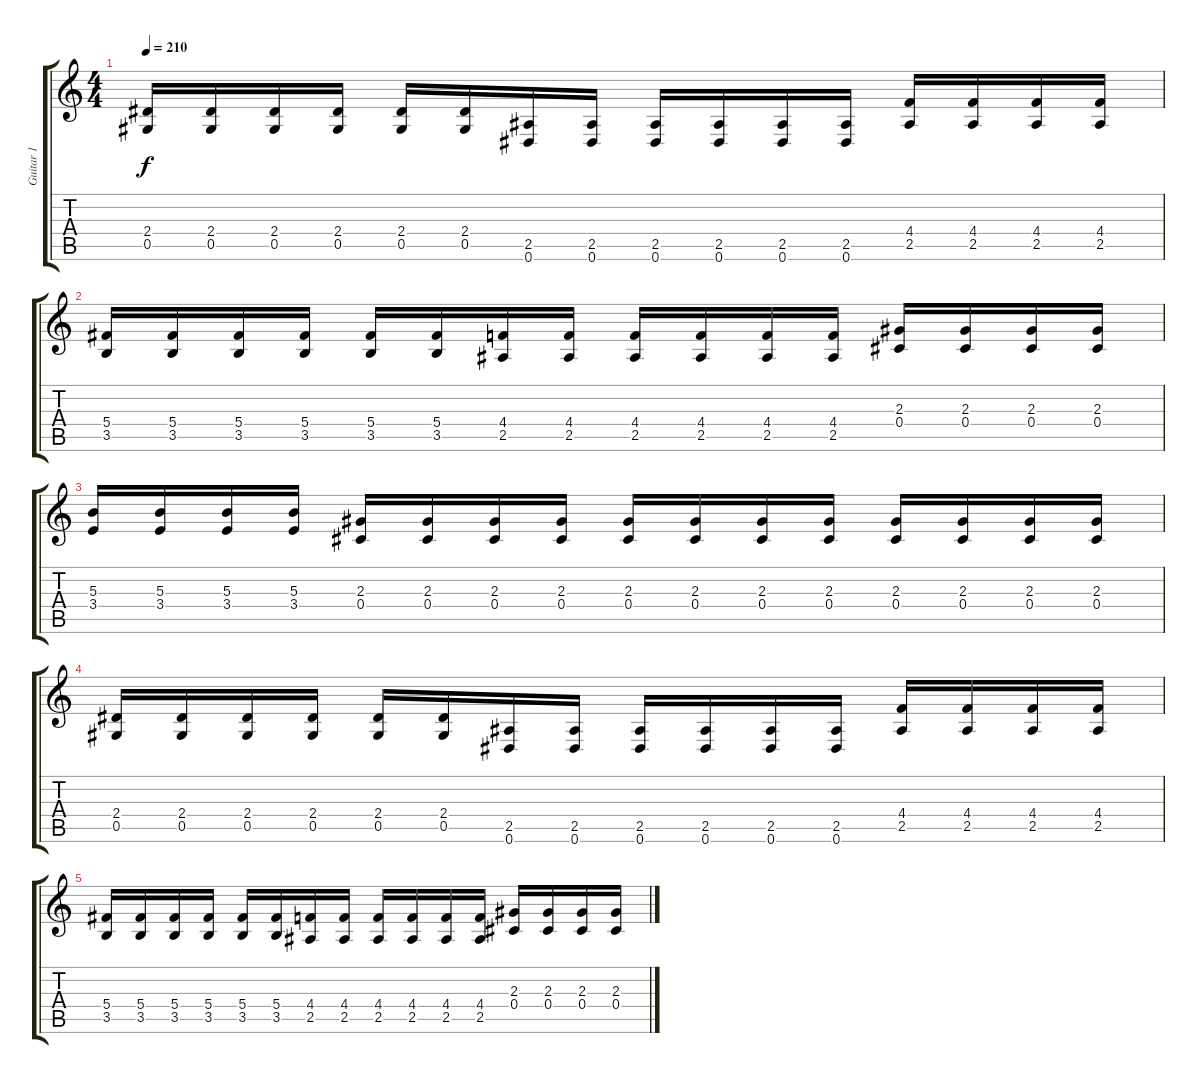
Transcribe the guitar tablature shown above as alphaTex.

\track ("Guitar 1" "Guitar 1") {instrument distortionguitar}
\staff {score tabs}
\tuning (Eb4 Bb3 Gb3 Db3 Ab2 Eb2) {hide}
\ts (4 4)
\tempo 210
\clef g2
\ks c
(2.4 0.5).16{dy f} (2.4 0.5).16 (2.4 0.5).16 (2.4 0.5).16 (2.4 0.5).16 (2.4 0.5).16 (2.5 0.6).16 (2.5 0.6).16 (2.5 0.6).16 (2.5 0.6).16 (2.5 0.6).16 (2.5 0.6).16 (4.4 2.5).16 (4.4 2.5).16 (4.4 2.5).16 (4.4 2.5).16 |
(5.4 3.5).16 (5.4 3.5).16 (5.4 3.5).16 (5.4 3.5).16 (5.4 3.5).16 (5.4 3.5).16 (4.4 2.5).16 (4.4 2.5).16 (4.4 2.5).16 (4.4 2.5).16 (4.4 2.5).16 (4.4 2.5).16 (2.3 0.4).16 (2.3 0.4).16 (2.3 0.4).16 (2.3 0.4).16 |
(5.3 3.4).16 (5.3 3.4).16 (5.3 3.4).16 (5.3 3.4).16 (2.3 0.4).16 (2.3 0.4).16 (2.3 0.4).16 (2.3 0.4).16 (2.3 0.4).16 (2.3 0.4).16 (2.3 0.4).16 (2.3 0.4).16 (2.3 0.4).16 (2.3 0.4).16 (2.3 0.4).16 (2.3 0.4).16 |
(2.4 0.5).16 (2.4 0.5).16 (2.4 0.5).16 (2.4 0.5).16 (2.4 0.5).16 (2.4 0.5).16 (2.5 0.6).16 (2.5 0.6).16 (2.5 0.6).16 (2.5 0.6).16 (2.5 0.6).16 (2.5 0.6).16 (4.4 2.5).16 (4.4 2.5).16 (4.4 2.5).16 (4.4 2.5).16 |
(5.4 3.5).16 (5.4 3.5).16 (5.4 3.5).16 (5.4 3.5).16 (5.4 3.5).16 (5.4 3.5).16 (4.4 2.5).16 (4.4 2.5).16 (4.4 2.5).16 (4.4 2.5).16 (4.4 2.5).16 (4.4 2.5).16 (2.3 0.4).16 (2.3 0.4).16 (2.3 0.4).16 (2.3 0.4).16
